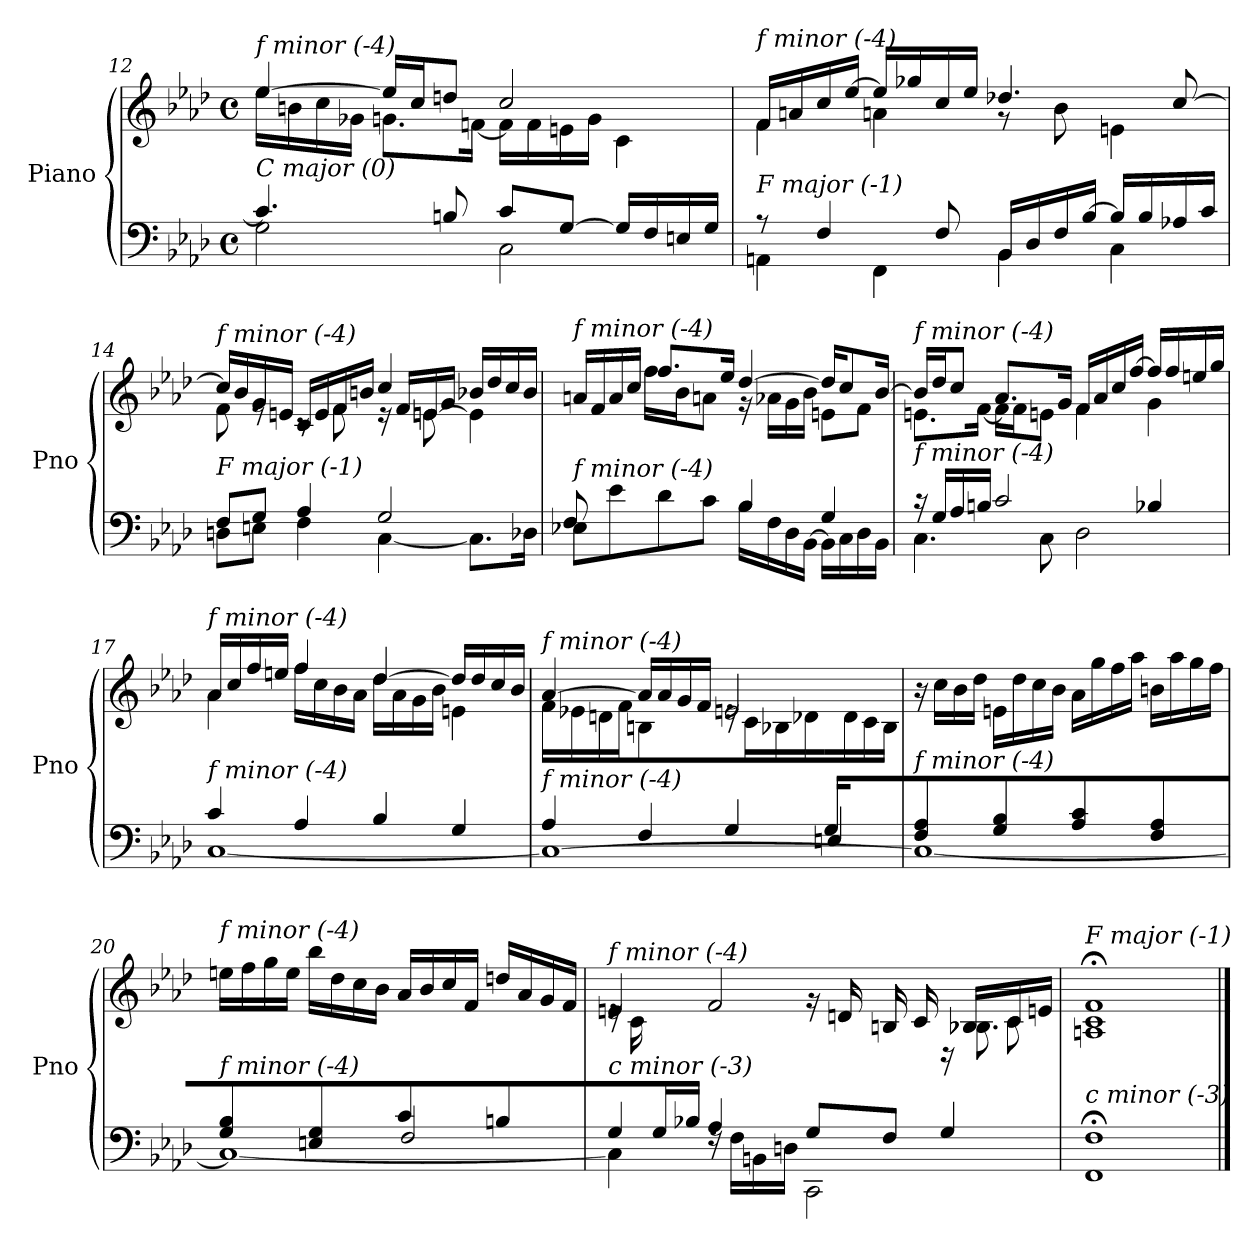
**kern	**kern
*part1	*part1
*staff2	*staff1
*I"Piano	*
*I'Pno	*
!!LO:LB:g=z
*clefF4	*clefG2
*k[b-e-a-d-]	*k[b-e-a-d-]
*M4/4	*M4/4
*met(c)	*met(c)
=12	=12
*^	*^
!	!	!LO:TX:i:t=f minor (-4)	!
!LO:TX:i:t=C major (0)	!	!	!
4.c/]	2G\	[4ee-/	16ee-\LL
.	.	.	16bn\
.	.	.	16cc\
.	.	.	16g-Xi\JJ
.	.	16ee-/LL]	8.g\L
.	.	16cc/J	.
8Bn/	.	8ddn/J	.
.	.	.	[16fn\Jk
8c/L	2C\	2cc/	16f\LL]
.	.	.	16f\
[8G/J	.	.	16en\
.	.	.	16g\JJ
16G/LL]	.	.	4c\
16F/	.	.	.
16En/	.	.	.
16G/JJ	.	.	.
=13	=13	=13	=13
!	!	!LO:TX:i:t=f minor (-4)	!
!LO:TX:i:t=F major (-1)	!	!	!
8r	4AAn\	16f/LL	4f\
.	.	16an/	.
4F/	.	16cc/	.
.	.	[16ee-/JJ	.
.	4FF\	16ee-/LL]	4an\
.	.	16gg-X/	.
8F/	.	16cc/	.
.	.	16ee-/JJ	.
16BB-/LL	4BB-\	4.dd-X/	8r
16D-/	.	.	.
16F/	.	.	8b-\
[16B-/JJ	.	.	.
16B-/LL]	4C\	.	4en\
16B-/	.	.	.
16A-X/	.	[8cc/	.
16c/JJ	.	.	.
!!LO:LB:g=z
=14	=14	=14	=14
*^	*^	*	*^
!	!	!	!	!LO:TX:i:t=f minor (-4)	!	!
!LO:TX:i:t=F major (-1)	!	!	!	!	!	!
2.ryy	2ryy	8F/L	8Dn\L	16cc/LL]	8f\	2ryy
.	.	.	.	16b-/	.	.
.	.	8G/J	8En\J	16g/	8re	.
.	.	.	.	16en/JJ	.	.
.	.	4A-/	4F\	16c/LL	8rc	.
.	.	.	.	16e/	.	.
.	.	.	.	16f/	8f\	.
.	.	.	.	16bn/JJ	.	.
.	8ryy	2G/	[4C\	4cc/	16r	8ryy
.	.	.	.	.	16f/LL	.
.	4.ryy	.	.	.	16en/	[8en\
.	.	.	.	.	16g/JJ	.
4ryy	.	.	8.C\L]	16b-X/LL	4ryy	4e\]
.	.	.	.	16dd-/	.	.
.	.	.	.	16cc/	.	.
.	.	.	16D-X\Jk	16b-/JJ	.	.
=15	=15	=15	=15	=15	=15	=15
!	!	!	!	!LO:TX:i:t=f minor (-4)	!	!
!LO:TX:i:t=f minor (-4)	!	!	!	!	!	!
*	*	*v	*v	*	*	*
4ryy	8E-X\L	8F/	16an/LL	4ryy	8ryy
.	.	.	16f/	.	.
.	8e-\	4.ryy	16a/	.	4.ryy
.	.	.	16cc/JJ	.	.
2.ryy	8d-\	.	8.ff/L	16ff\LL	.
.	.	.	.	16b-\J	.
.	8c\J	.	.	8an\J	.
.	.	.	16ee-/Jk	.	.
.	4B-/	16B-\LL	[4dd-/	16r	2ryy
.	.	16F\	.	16a-X\LL	.
.	.	16D-\	.	16g\	.
.	.	[16BB-\JJ	.	16b-\JJ	.
.	4G/	16BB-\LL]	16dd-/KL]	8en\L	.
.	.	16C\	8cc/	.	.
.	.	16D-\	.	8f\J	.
.	.	16BB-\JJ	[16b-/Jk	.	.
*	*	*	*	*v	*v
!!LO:LB:g=z
=16	=16	=16	=16	=16
!	!	!	!LO:TX:i:t=f minor (-4)	!
!LO:TX:i:t=f minor (-4)	!	!	!	!
*	*v	*v	*	*
16r	4.C\	16b-/LL]	8.en\L
16G/LL	.	16dd-/J	.
16A-/	.	8cc/J	.
16Bn/JJ	.	.	[16f\Jk
2c/	.	8.a-/L	16f\LL]
.	.	.	16f\J
.	8C\	.	8en\J
.	.	16g/Jk	.
.	2D-\	16f/LL	4f\
.	.	16a-/	.
.	.	16cc/	.
.	.	[16ff/JJ	.
4B-X/	.	16ff/LL]	4g\
.	.	16ff/	.
.	.	16een/	.
.	.	16gg/JJ	.
=17	=17	=17	=17
!	!	!LO:TX:i:t=f minor (-4)	!
!LO:TX:i:t=f minor (-4)	!	!	!
4c/	[1C	16a-/LL	4a-\
.	.	16cc/	.
.	.	16ff/	.
.	.	16een/JJ	.
4A-/	.	4ff/	16ff\LL
.	.	.	16cc\
.	.	.	16b-\
.	.	.	16a-\JJ
4B-/	.	[4dd-/	16dd-\LL
.	.	.	16a-\
.	.	.	16g\
.	.	.	16b-\JJ
4G/	.	16dd-/LL]	4en\
.	.	16dd-/	.
.	.	16cc/	.
.	.	16b-/JJ	.
!!LO:PB:g=z	!!
=18	=18	=18	=18
*	*^	*	*
!	!	!	!LO:TX:i:t=f minor (-4)	!
!LO:TX:i:t=f minor (-4)	!	!	!	!
2.ryy	4A-/	1C_	[4a-/	16f\LL
.	.	.	.	16e-X\
.	.	.	.	16dn\
.	.	.	.	16f\JJ
.	4F/	.	16a-/LL]	4Bn\
.	.	.	16a-/	.
.	.	.	16g/	.
.	.	.	16f/JJ	.
.	4G/	.	2en/	16re
.	.	.	.	16c\LL
.	.	.	.	16B-X\
.	.	.	.	16d-X\JJ
16G/LL	4En/	.	.	16ryy
8.ryy	.	.	.	16d-\
.	.	.	.	16c\
.	.	.	.	16B-\JJ
*	*v	*v	*	*
=19	=19	=19	=19
!	!	!LO:TX:i:t=f minor (-4)	!
!LO:TX:i:t=f minor (-4)	!	!	!
*	*	*v	*v
4F/ 4A-/	1C_	16r
.	.	16cc\LL
.	.	16b-\
.	.	16dd-\JJ
4G/ 4B-/	.	16en\LL
.	.	16dd-\
.	.	16cc\
.	.	16b-\JJ
4A-/ 4c/	.	16a-\LL
.	.	16gg\
.	.	16ff\
.	.	16aa-\JJ
4F/ 4A-/	.	16bn\LL
.	.	16aa-\
.	.	16gg\
.	.	16ff\JJ
!!LO:LB:g=z
=20	=20	=20
*	*^	*^
!	!	!	!LO:TX:i:t=f minor (-4)	!
!LO:TX:i:t=f minor (-4)	!	!	!	!
4G/ 4B-/	1C_	2ryy	16een\LL	2ryy
.	.	.	16ff\	.
.	.	.	16gg\	.
.	.	.	16ee\JJ	.
4En/ 4G/	.	.	16bb-\LL	.
.	.	.	16dd-\	.
.	.	.	16cc\	.
.	.	.	16b-\JJ	.
4c/	.	2F/	16a-/LL	2ryy
.	.	.	16b-/	.
.	.	.	16cc/	.
.	.	.	16f/JJ	.
4Bn/	.	.	16ddn/LL	.
.	.	.	16a-/	.
.	.	.	16g/	.
.	.	.	16f/JJ	.
=21	=21	=21	=21	=21
*	*	*^	*	*^
!	!	!	!	!LO:TX:i:t=f minor (-4)	!	!
!LO:TX:i:t=c minor (-3)	!	!	!	!	!	!
8ryy	2..ryy	4G/	4C\]	4en/	16re	2..ryy
.	.	.	.	.	16c\LL	.
16G/	.	.	.	.	8ryy	.
16B-X/JJ	.	.	.	.	.	.
4ryy	.	4A-/	16rF	2f/	4ryy	.
.	.	.	16F\LL	.	.	.
.	.	.	16BBn\	.	.	.
.	.	.	16Dn\JJ	.	.	.
4ryy	.	8G/L	2CC\	.	16rg	.
.	.	.	.	.	16dn/LL	.
.	.	8F/J	.	.	16Bn/	.
.	.	.	.	.	16c/JJ	.
16ryy	.	4G/	.	16rD	16ryy	.
8.ryy	.	.	.	16B-X/LL	8.B-X\	.
.	8ryy	.	.	16c/	.	8c\
.	.	.	.	16en/JJ	.	.
*v	*v	*v	*v	*	*	*
*	*v	*v	*v
=22	=22
!	!LO:TX:i:t=F major (-1)
!LO:TX:i:t=c minor (-3)	!
1FF; 1F;	1An;< 1c;< 1f;<
==	==
*-	*-
